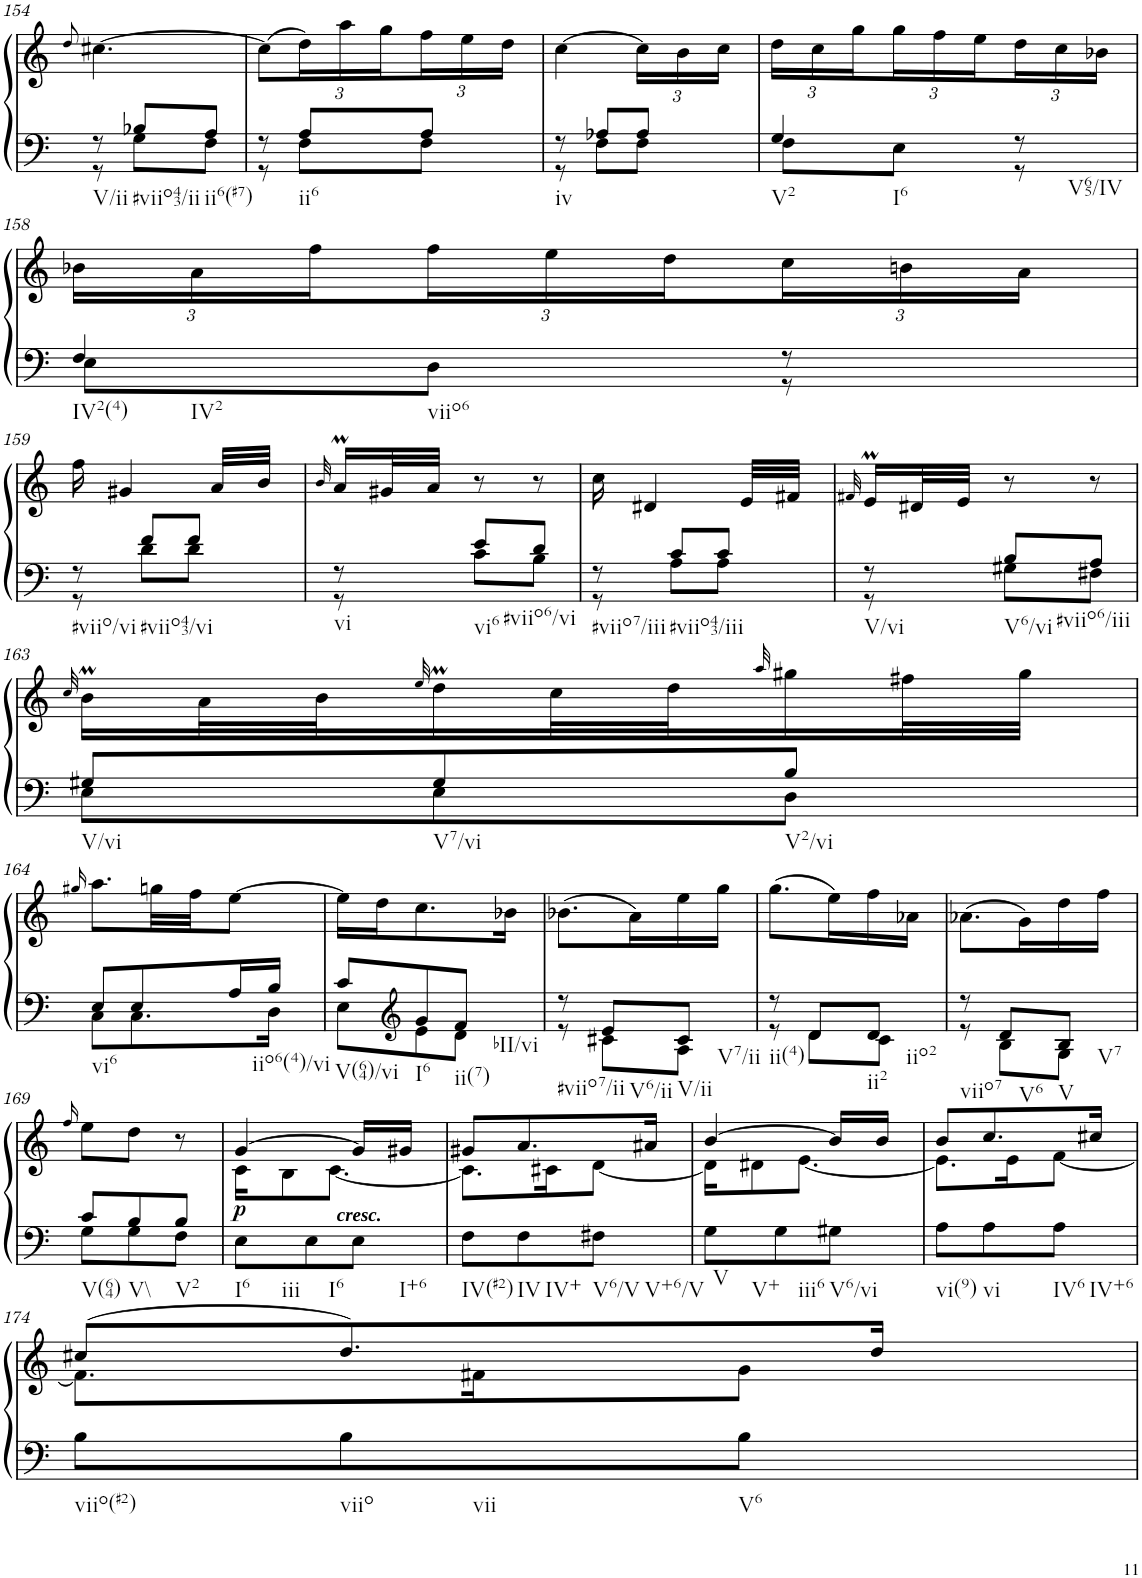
**kern	**kern	**dynam
*part1	*part1	*part1
*staff2	*staff1	*staff1/2
*I"unbenannt	*	*
!!LO:PB:g=z
*clefF4	*clefG2	*
*k[]	*k[]	*
*M3/8	*M3/8	*
=154	=154	=154
.	8qdd/	.
*^	*	*
!LO:TX:b:t=V/ii	!	!	!
8r	8r	[4.cc#X\	.
!LO:TX:b:t=#viio43/ii	!	!	!
8B-X/L	8G\L	.	.
!LO:TX:b:t=ii6(#7)	!	!	!
8A/J	8F\J	.	.
=155	=155	=155	=155
8r	8r	(8cc#\L]	.
*	*	*Xbrackettup	*
!LO:TX:b:t=ii6	!	!	!
8A/L	8F\L	24dd\L)	.
.	.	24aa\	.
.	.	24gg\	.
8A/J	8F\J	24ff\	.
.	.	24ee\	.
.	.	24dd\JJ	.
=156	=156	=156	=156
!LO:TX:b:t=iv	!	!	!
8r	8r	[4cc\	.
8A-X/L	8F\L	.	.
8A-/J	8F\J	24cc\LL]	.
.	.	24b\	.
.	.	24cc\JJ	.
=157	=157	=157	=157
!LO:TX:b:t=V2	!	!	!
!LO:TX:b:t=I6	!	!	!
4G/	8F\L	24dd\LL	.
.	.	24cc\	.
.	.	24gg\	.
.	8E\J	24gg\	.
.	.	24ff\	.
.	.	24ee\	.
!LO:TX:b:t=V65/IV	!	!	!
8r	8r	24dd\	.
.	.	24cc\	.
.	.	24b-X\JJ	.
!!LO:LB:g=z
=158	=158	=158	=158
!LO:TX:b:t=IV2(4)	!	!	!
!LO:TX:b:t=IV2	!	!	!
!LO:TX:b:t=viio6	!	!	!
4F/	8E\L	24b-X\LL	.
.	.	24a\	.
.	.	24ff\	.
.	8D\J	24ff\	.
.	.	24ee\	.
.	.	24dd\	.
8r	8r	24cc\	.
.	.	24bn\	.
.	.	24a\JJ	.
!!LO:LB:g=z
=159	=159	=159	=159
!LO:TX:b:t=#viio/vi	!	!	!
8r	8r	16ff\	.
.	.	4g#X/	.
!LO:TX:b:t=#viio43/vi	!	!	!
8f/L	8d\L	.	.
8f/J	8d\J	.	.
.	.	32a/LLL	.
.	.	32b/JJJ	.
=160	=160	=160	=160
.	.	32qb/	.
!LO:TX:b:t=vi	!	!	!
8r	8r	16aM/LL	.
.	.	32g#X/L	.
.	.	32a/JJJ	.
!LO:TX:b:t=vi6	!	!	!
8e/L	8c\L	8r	.
!LO:TX:b:t=#viio6/vi	!	!	!
8d/J	8B\J	8r	.
=161	=161	=161	=161
!LO:TX:b:t=#viio7/iii	!	!	!
8r	8r	16cc\	.
.	.	4d#X/	.
!LO:TX:b:t=#viio43/iii	!	!	!
8c/L	8A\L	.	.
8c/J	8A\J	.	.
.	.	32e/LLL	.
.	.	32f#X/JJJ	.
=162	=162	=162	=162
.	.	32qf#X/	.
!LO:TX:b:t=V/vi	!	!	!
8r	8r	16em/LL	.
.	.	32d#X/L	.
.	.	32e/JJJ	.
!LO:TX:b:t=V6/vi	!	!	!
8B/L	8G#X\L	8r	.
!LO:TX:b:t=#viio6/iii	!	!	!
8A/J	8F#X\J	8r	.
!!LO:LB:g=z
=163	=163	=163	=163
.	.	32qcc/	.
!LO:TX:b:t=V/vi	!	!	!
8G#X/L	8E\L	16bm\LL	.
.	.	32a\L	.
.	.	32b\J	.
.	.	32qee/	.
!LO:TX:b:t=V7/vi	!	!	!
8G#/	8E\	16ddM\	.
.	.	32cc\L	.
.	.	32dd\J	.
.	.	32qaa/	.
!LO:TX:b:t=V2/vi	!	!	!
8B/J	8D\J	16gg#X\	.
.	.	32ff#X\L	.
.	.	32gg#\JJJ	.
!!LO:LB:g=z
=164	=164	=164	=164
.	.	16qgg#X/	.
!LO:TX:b:t=vi6	!	!	!
8E/L	8C\L	8.aa\L	.
8E/	8.C\	.	.
.	.	32ggn\LL	.
.	.	32ff\JJ	.
16A/L	.	[8ee\J	.
!LO:TX:b:t=iio6(4)/vi	!	!	!
16B/JJ	16D\Jk	.	.
=165	=165	=165	=165
!LO:TX:b:t=V(64)/vi	!	!	!
8c/L	8E\L	16ee\LL]	.
.	.	16dd\J	.
*clefG2	*	*	*
!LO:TX:b:t=I6	!	!	!
8g/	8e\	8.cc\	.
!LO:TX:b:t=ii(7)	!	!	!
!LO:TX:b:t=bII/vi	!	!	!
8f/J	8d\J	.	.
.	.	16b-X\Jk	.
=166	=166	=166	=166
!LO:TX:b:t=#viio7/ii	!	!	!
8r	8r	(8.b-X\L	.
!LO:TX:b:t=V6/ii	!	!	!
8e/L	8c#X\L	.	.
.	.	16a\L)	.
!LO:TX:b:t=V/ii	!	!	!
!LO:TX:b:t=V7/ii	!	!	!
8c#/J	8A\J	16ee\	.
.	.	16gg\JJ	.
=167	=167	=167	=167
!LO:TX:b:t=ii(4)	!	!	!
8r	8r	(8.gg\L	.
8d/L	8d\L	.	.
.	.	16ee\L)	.
!LO:TX:b:t=ii2	!	!	!
!LO:TX:b:t=iio2	!	!	!
8d/J	8c\J	16ff\	.
.	.	16a-X\JJ	.
=168	=168	=168	=168
!LO:TX:b:t=viio7	!	!	!
8r	8r	(8.a-X\L	.
!LO:TX:b:t=V6	!	!	!
8d/L	8B\L	.	.
.	.	16g\L)	.
!LO:TX:b:t=V	!	!	!
!LO:TX:b:t=V7	!	!	!
8B/J	8G\J	16dd\	.
.	.	16ff\JJ	.
!!LO:LB:g=z
=169	=169	=169	=169
.	.	16qff/	.
!LO:TX:b:t=V(64)	!	!	!
8c/L	8G\L	8ee\L	.
!LO:TX:b:t=V\\	!	!	!
8B/	8G\	8dd\J	.
!LO:TX:b:t=V2	!	!	!
8B/J	8F\J	8r	.
=170	=170	=170	=170
*	*	*^	*
!LO:TX:b:t=I6	!	!	!	!
!LO:TX:b:t=iii	!	!	!	!
!	!	!	!	!LO:DY:b
*v	*v	*	*	*
8E\L	[4g/	16c\KL	p
.	.	8B\	.
!LO:TX:b:t=I6	!	!	!
8E\	.	.	.
.	.	[8.c\J	.
!LO:TX:a:Bi:t=cresc.	!	!	!
!LO:TX:b:t=I+6	!	!	!
8E\J	16g/LL]	.	.
.	16g#X/JJ	.	.
=171	=171	=171	=171
!LO:TX:b:t=IV(#2)	!	!	!
8F\L	8g#X/L	8.c\L]	.
!LO:TX:b:t=IV	!	!	!
!LO:TX:b:t=IV+	!	!	!
8F\	8.a/	.	.
.	.	16c#X\K	.
!LO:TX:b:t=V6/V	!	!	!
!LO:TX:b:t=V+6/V	!	!	!
8F#X\J	.	[8d\J	.
.	16a#X/Jk	.	.
=172	=172	=172	=172
!LO:TX:b:t=V	!	!	!
!LO:TX:b:t=V+	!	!	!
8G\L	[4b/	16d\KL]	.
.	.	8d#X\	.
!LO:TX:b:t=iii6	!	!	!
8G\	.	.	.
.	.	[8.e\J	.
!LO:TX:b:t=V6/vi	!	!	!
8G#X\J	16b/LL]	.	.
.	16b/JJ	.	.
=173	=173	=173	=173
!LO:TX:b:t=vi(9)	!	!	!
8A\L	8b/L	8.e\L]	.
!LO:TX:b:t=vi	!	!	!
8A\	8.cc/	.	.
.	.	16e\K	.
!LO:TX:b:t=IV6	!	!	!
!LO:TX:b:t=IV+6	!	!	!
8A\J	.	[8f\J	.
.	16cc#X/Jk	.	.
!!LO:LB:g=z	!!
=174	=174	=174	=174
!LO:TX:b:t=viio(#2)	!	!	!
8B\L	(8cc#X/L	8.f\L]	.
!LO:TX:b:t=viio	!	!	!
!LO:TX:b:t=vii	!	!	!
8B\	8.dd/)	.	.
.	.	16f#X\K	.
!LO:TX:b:t=V6	!	!	!
8B\J	.	8g\J	.
.	16dd/Jk	.	.
*	*v	*v	*
=	=	=
*-	*-	*-
